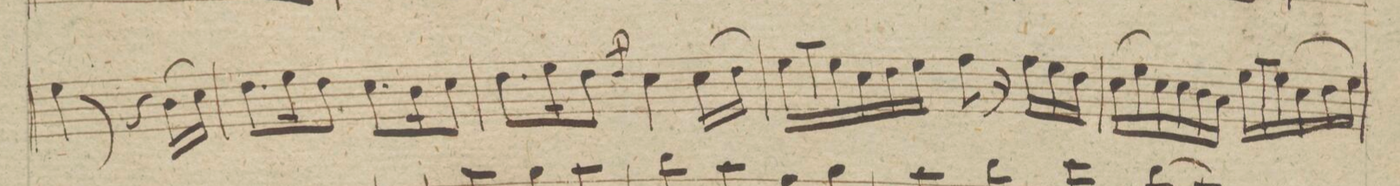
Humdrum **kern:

**kern	**dynam
*I"Violino 1mo	*
*clefG2	*
*k[f#c#g#]	*
*M6/8	*
4ee\	.
8r	.
4r	.
(16b\LL	.
16cc#\JJ)	.
=51	=51
8.dd\L	.
16ee\K	.
8dd\J	.
8.cc#\L	.
16b\K	.
8cc#\J	.
=52	=52
8.dd\L	.
16ee\K	.
8dd\J	.
8qdd/	.
4cc#\	.
(16cc#\LL	.
16dd\JJ)	.
=53	=53
16ee\LL	.
16aa\	.
16ee\	.
16cc#\	.
16dd\	.
16ee\JJ	.
8ff#\	.
16r	.
16ff#\LL	.
16ee\	.
16dd\JJ	.
=54	=54
(16cc#\LL	.
16ee\)	.
16cc#\	.
16cc#\	.
16b\	.
16a\JJ	.
16ee\LL	.
16aa\	.
(16ee\	.
16cc#\	.
16dd\	.
16ee\JJ)	.
=55	=55
*-	*-
